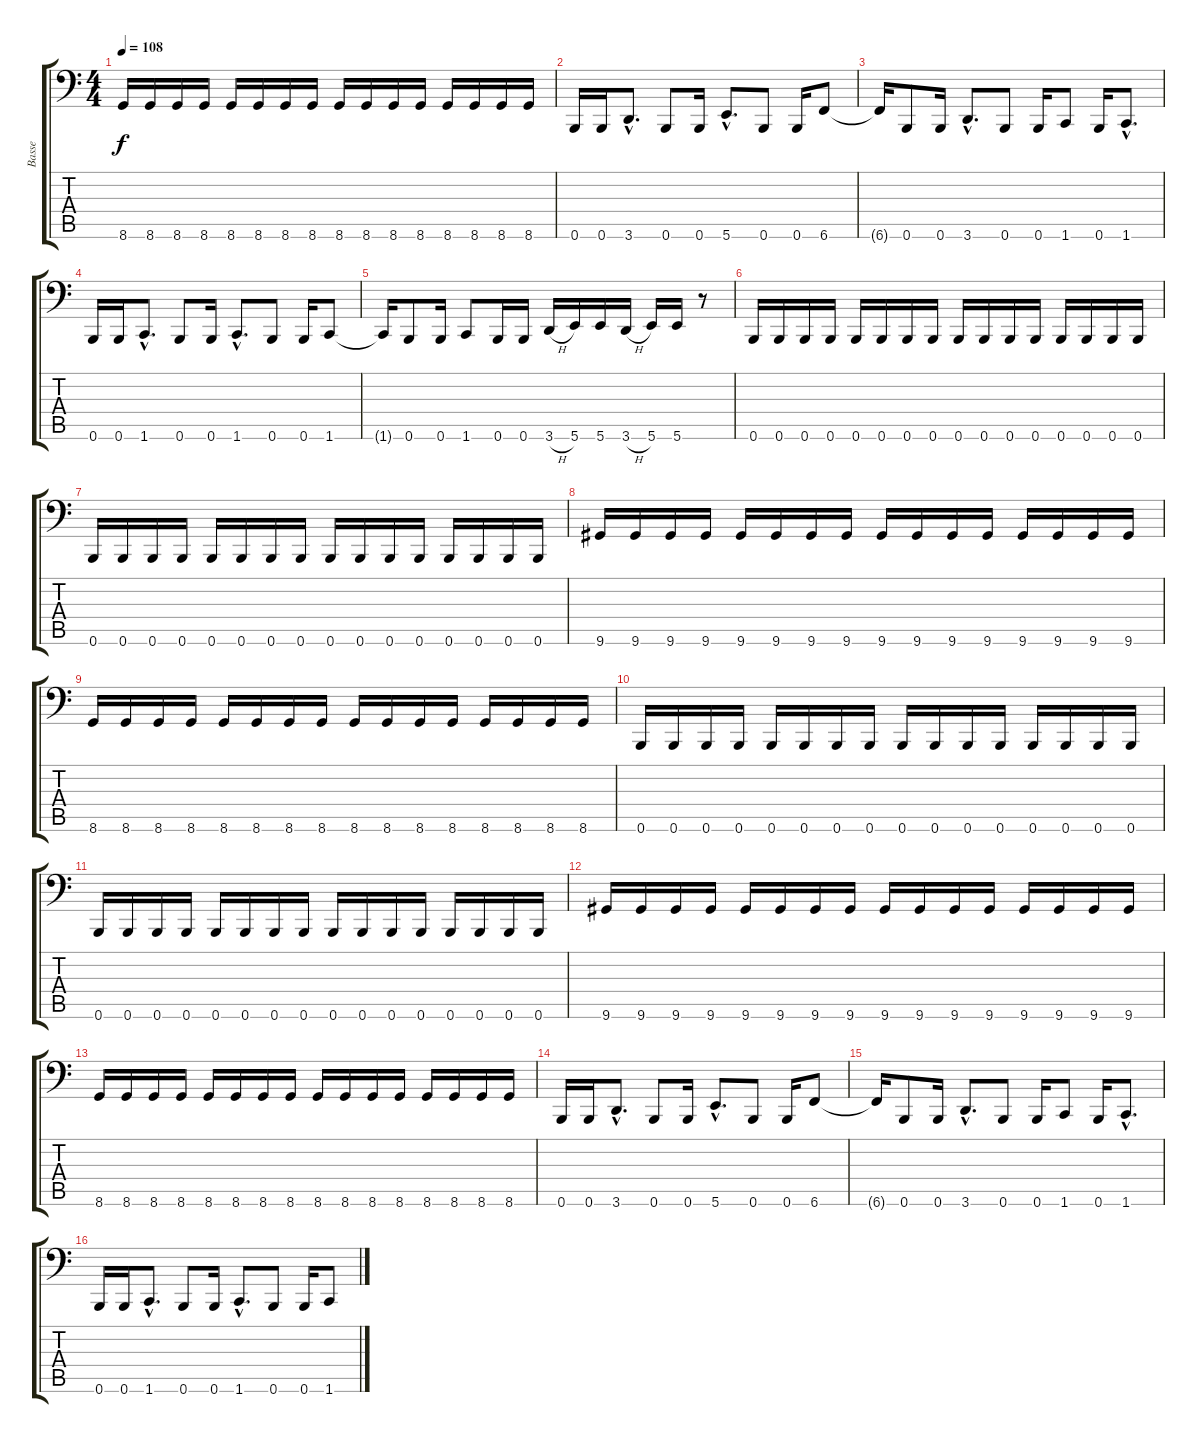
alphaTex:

\track ("Basse" "Basse") {instrument electricbasspick}
\staff {score tabs}
\tuning (B2 Gb2 D2 A1 E1 B0) {hide}
\ts (4 4)
\tempo 108
\clef f4
\ks c
8.6.16{dy f} 8.6.16 8.6.16 8.6.16 8.6.16 8.6.16 8.6.16 8.6.16 8.6.16 8.6.16 8.6.16 8.6.16 8.6.16 8.6.16 8.6.16 8.6.16 |
0.6.16 0.6.16 3.6{hac}.8{d} 0.6.8 0.6.16 5.6{hac}.8{d} 0.6.8 0.6.16 6.6.8 |
6.6{t}.16 0.6.8 0.6.16 3.6{hac}.8{d} 0.6.8 0.6.16 1.6.8 0.6.16 1.6{hac}.8{d} |
0.6.16 0.6.16 1.6{hac}.8{d} 0.6.8 0.6.16 1.6{hac}.8{d} 0.6.8 0.6.16 1.6.8 |
1.6{t}.16 0.6.8 0.6.16 1.6.8 0.6.16 0.6.16 3.6{h}.16 5.6.16 5.6.16 3.6{h}.16 5.6.16 5.6.16 r.8 |
0.6.16 0.6.16 0.6.16 0.6.16 0.6.16 0.6.16 0.6.16 0.6.16 0.6.16 0.6.16 0.6.16 0.6.16 0.6.16 0.6.16 0.6.16 0.6.16 |
0.6.16 0.6.16 0.6.16 0.6.16 0.6.16 0.6.16 0.6.16 0.6.16 0.6.16 0.6.16 0.6.16 0.6.16 0.6.16 0.6.16 0.6.16 0.6.16 |
9.6.16 9.6.16 9.6.16 9.6.16 9.6.16 9.6.16 9.6.16 9.6.16 9.6.16 9.6.16 9.6.16 9.6.16 9.6.16 9.6.16 9.6.16 9.6.16 |
8.6.16 8.6.16 8.6.16 8.6.16 8.6.16 8.6.16 8.6.16 8.6.16 8.6.16 8.6.16 8.6.16 8.6.16 8.6.16 8.6.16 8.6.16 8.6.16 |
0.6.16 0.6.16 0.6.16 0.6.16 0.6.16 0.6.16 0.6.16 0.6.16 0.6.16 0.6.16 0.6.16 0.6.16 0.6.16 0.6.16 0.6.16 0.6.16 |
0.6.16 0.6.16 0.6.16 0.6.16 0.6.16 0.6.16 0.6.16 0.6.16 0.6.16 0.6.16 0.6.16 0.6.16 0.6.16 0.6.16 0.6.16 0.6.16 |
9.6.16 9.6.16 9.6.16 9.6.16 9.6.16 9.6.16 9.6.16 9.6.16 9.6.16 9.6.16 9.6.16 9.6.16 9.6.16 9.6.16 9.6.16 9.6.16 |
8.6.16 8.6.16 8.6.16 8.6.16 8.6.16 8.6.16 8.6.16 8.6.16 8.6.16 8.6.16 8.6.16 8.6.16 8.6.16 8.6.16 8.6.16 8.6.16 |
0.6.16 0.6.16 3.6{hac}.8{d} 0.6.8 0.6.16 5.6{hac}.8{d} 0.6.8 0.6.16 6.6.8 |
6.6{t}.16 0.6.8 0.6.16 3.6{hac}.8{d} 0.6.8 0.6.16 1.6.8 0.6.16 1.6{hac}.8{d} |
0.6.16 0.6.16 1.6{hac}.8{d} 0.6.8 0.6.16 1.6{hac}.8{d} 0.6.8 0.6.16 1.6.8
